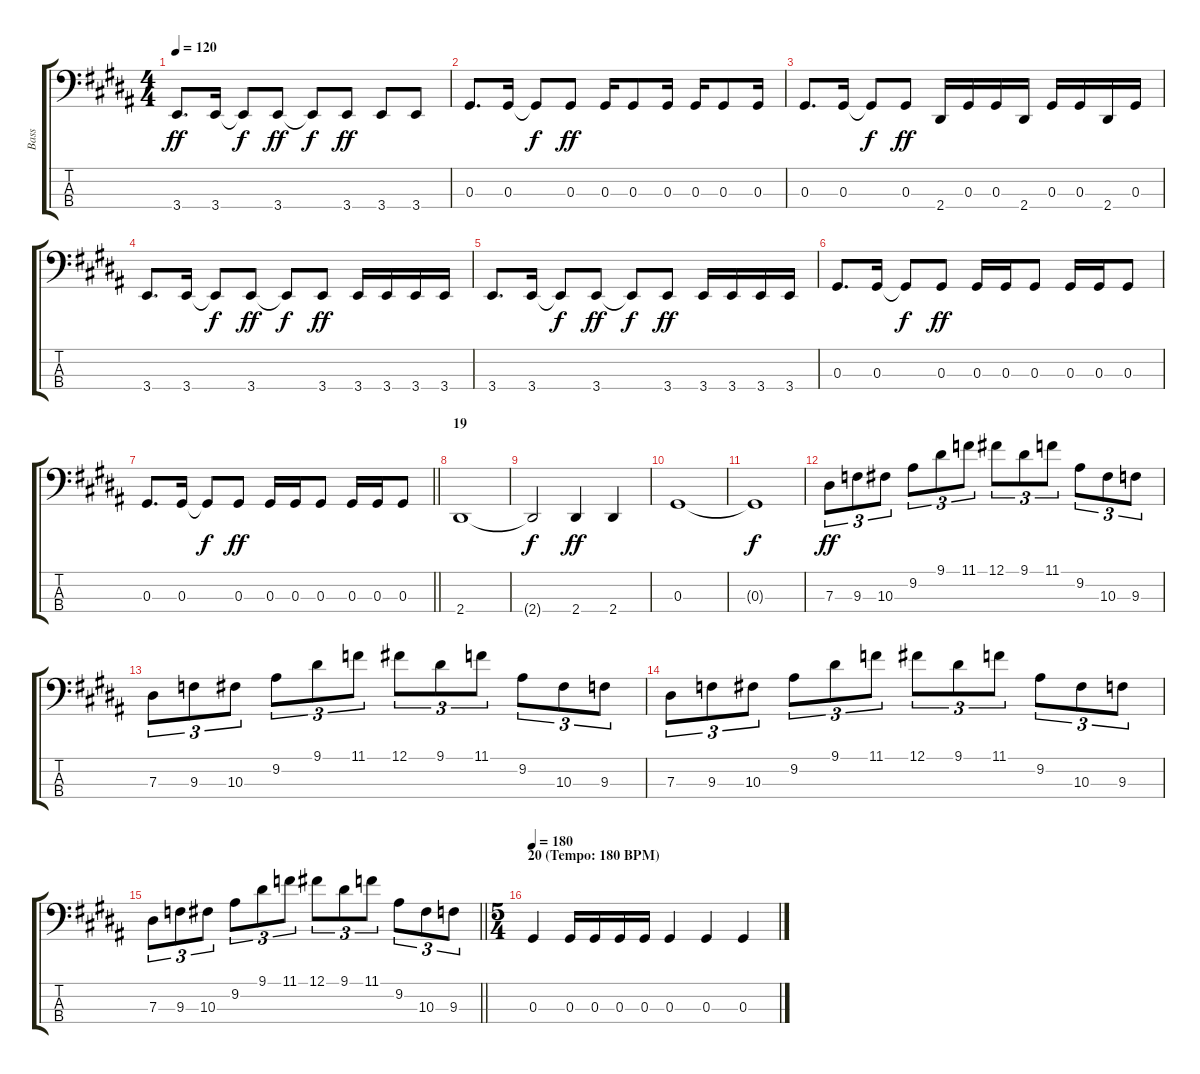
\track ("Bass" "Bass") {instrument electricbasspick}
\staff {score tabs}
\tuning (Gb2 Db2 Ab1 Db1) {hide}
\ts (4 4)
\tempo 120
\clef f4
\ks b
3.4.8{d dy ff} 3.4.16 3.4{t}.8{dy f} 3.4.8{dy ff} 3.4{t}.8{dy f} 3.4.8{dy ff} 3.4.8 3.4.8 |
0.3.8{d} 0.3.16 0.3{t}.8{dy f} 0.3.8{dy ff} 0.3.16 0.3.8 0.3.16 0.3.16 0.3.8 0.3.16 |
0.3.8{d} 0.3.16 0.3{t}.8{dy f} 0.3.8{dy ff} 2.4.16 0.3.16 0.3.16 2.4.16 0.3.16 0.3.16 2.4.16 0.3.16 |
3.4.8{d} 3.4.16 3.4{t}.8{dy f} 3.4.8{dy ff} 3.4{t}.8{dy f} 3.4.8{dy ff} 3.4.16 3.4.16 3.4.16 3.4.16 |
3.4.8{d} 3.4.16 3.4{t}.8{dy f} 3.4.8{dy ff} 3.4{t}.8{dy f} 3.4.8{dy ff} 3.4.16 3.4.16 3.4.16 3.4.16 |
0.3.8{d} 0.3.16 0.3{t}.8{dy f} 0.3.8{dy ff} 0.3.16 0.3.16 0.3.8 0.3.16 0.3.16 0.3.8 |
\barLineRight lightlight
0.3.8{d} 0.3.16 0.3{t}.8{dy f} 0.3.8{dy ff} 0.3.16 0.3.16 0.3.8 0.3.16 0.3.16 0.3.8 |
\section ("" "19")
2.4.1 |
2.4{t}.2{dy f} 2.4.4{dy ff} 2.4.4 |
0.3.1 |
0.3{t}.1{dy f} |
7.3.8{tu (3 2) dy ff} 9.3.8{tu (3 2)} 10.3.8{tu (3 2)} 9.2.8{tu (3 2)} 9.1.8{tu (3 2)} 11.1.8{tu (3 2)} 12.1.8{tu (3 2)} 9.1.8{tu (3 2)} 11.1.8{tu (3 2)} 9.2.8{tu (3 2)} 10.3.8{tu (3 2)} 9.3.8{tu (3 2)} |
7.3.8{tu (3 2)} 9.3.8{tu (3 2)} 10.3.8{tu (3 2)} 9.2.8{tu (3 2)} 9.1.8{tu (3 2)} 11.1.8{tu (3 2)} 12.1.8{tu (3 2)} 9.1.8{tu (3 2)} 11.1.8{tu (3 2)} 9.2.8{tu (3 2)} 10.3.8{tu (3 2)} 9.3.8{tu (3 2)} |
7.3.8{tu (3 2)} 9.3.8{tu (3 2)} 10.3.8{tu (3 2)} 9.2.8{tu (3 2)} 9.1.8{tu (3 2)} 11.1.8{tu (3 2)} 12.1.8{tu (3 2)} 9.1.8{tu (3 2)} 11.1.8{tu (3 2)} 9.2.8{tu (3 2)} 10.3.8{tu (3 2)} 9.3.8{tu (3 2)} |
\barLineRight lightlight
7.3.8{tu (3 2)} 9.3.8{tu (3 2)} 10.3.8{tu (3 2)} 9.2.8{tu (3 2)} 9.1.8{tu (3 2)} 11.1.8{tu (3 2)} 12.1.8{tu (3 2)} 9.1.8{tu (3 2)} 11.1.8{tu (3 2)} 9.2.8{tu (3 2)} 10.3.8{tu (3 2)} 9.3.8{tu (3 2)} |
\ts (5 4)
\section ("" "20 (Tempo: 180 BPM)")
\tempo 180
0.3.4 0.3.16 0.3.16 0.3.16 0.3.16 0.3.4 0.3.4 0.3.4
